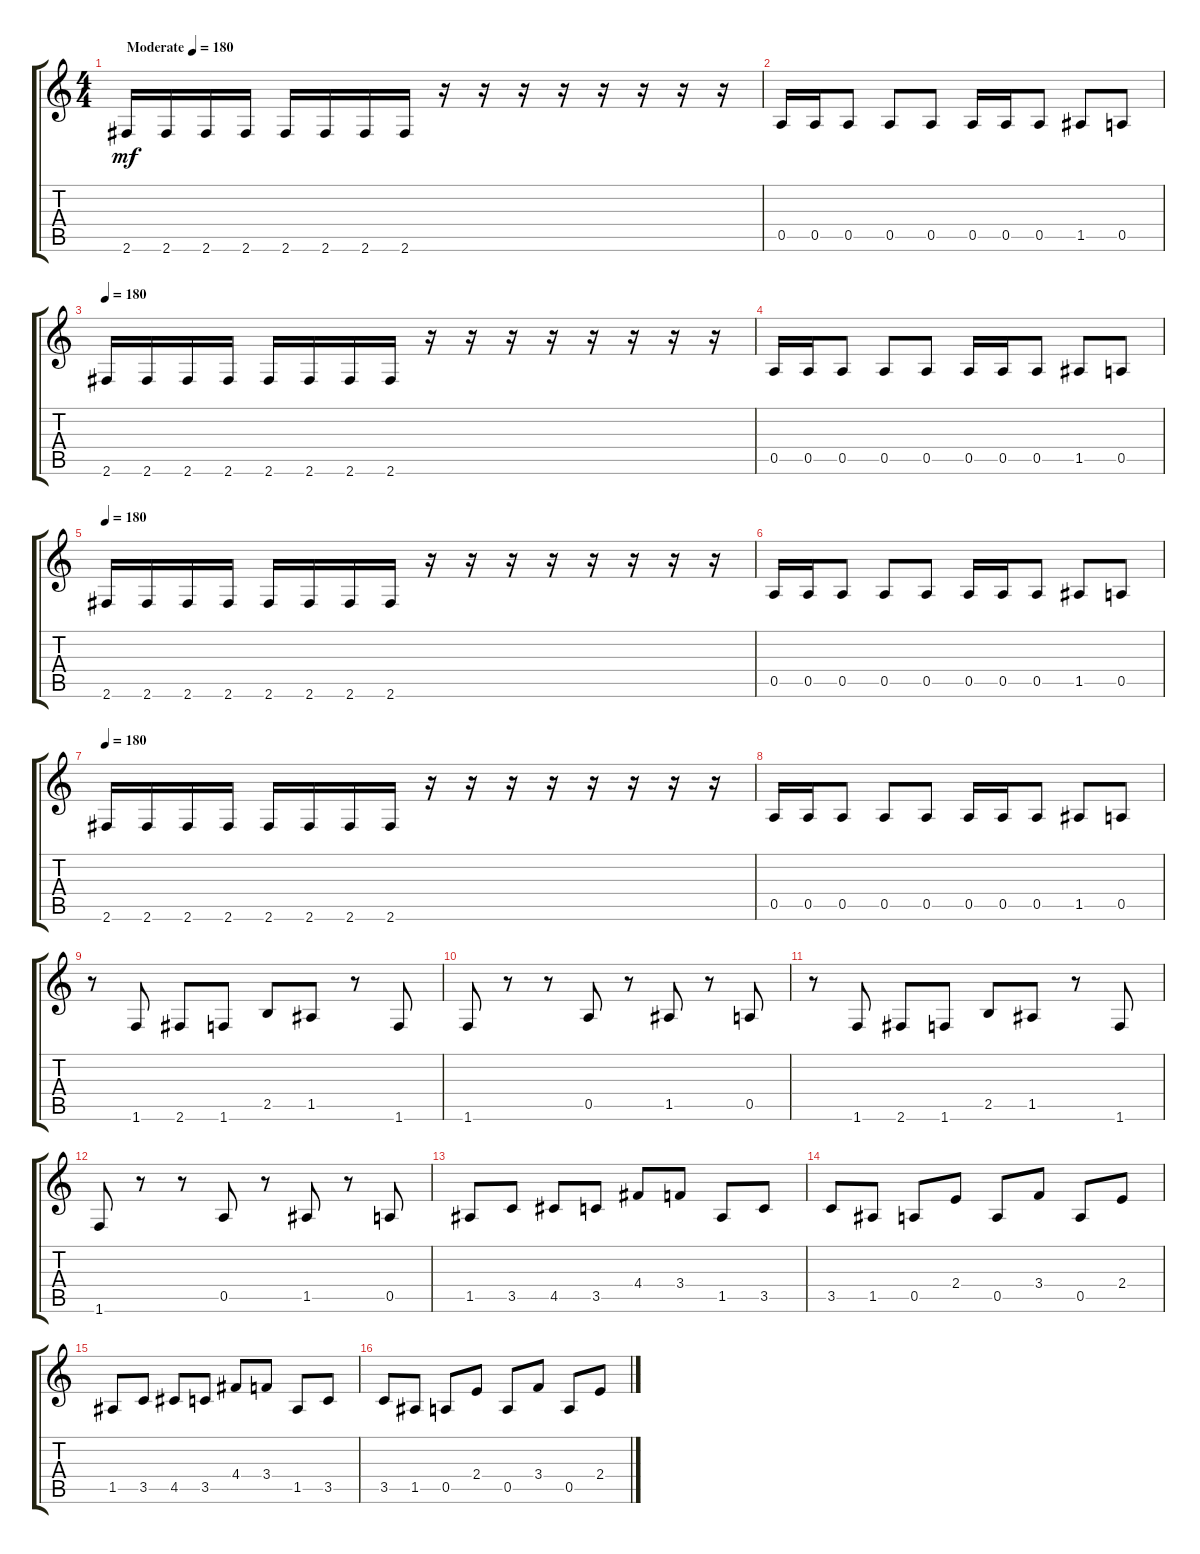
\track "" {instrument distortionguitar}
\staff {score tabs}
\tuning (E4 B3 G3 D3 A2 E2) {hide}
\ts (4 4)
\tempo (180 "Moderate")
\clef g2
\ks c
2.6.16{dy mf instrument distortionguitar} 2.6.16 2.6.16 2.6.16 2.6.16 2.6.16 2.6.16 2.6.16 r.16 r.16 r.16 r.16 r.16 r.16 r.16 r.16 |
0.5.16 0.5.16 0.5.8 0.5.8 0.5.8 0.5.16 0.5.16 0.5.8 1.5.8 0.5.8 |
\tempo 180
2.6.16 2.6.16 2.6.16 2.6.16 2.6.16 2.6.16 2.6.16 2.6.16 r.16 r.16 r.16 r.16 r.16 r.16 r.16 r.16 |
0.5.16 0.5.16 0.5.8 0.5.8 0.5.8 0.5.16 0.5.16 0.5.8 1.5.8 0.5.8 |
\tempo 180
2.6.16 2.6.16 2.6.16 2.6.16 2.6.16 2.6.16 2.6.16 2.6.16 r.16 r.16 r.16 r.16 r.16 r.16 r.16 r.16 |
0.5.16 0.5.16 0.5.8 0.5.8 0.5.8 0.5.16 0.5.16 0.5.8 1.5.8 0.5.8 |
\tempo 180
2.6.16 2.6.16 2.6.16 2.6.16 2.6.16 2.6.16 2.6.16 2.6.16 r.16 r.16 r.16 r.16 r.16 r.16 r.16 r.16 |
0.5.16 0.5.16 0.5.8 0.5.8 0.5.8 0.5.16 0.5.16 0.5.8 1.5.8 0.5.8 |
r.8 1.6.8 2.6.8 1.6.8 2.5.8 1.5.8 r.8 1.6.8 |
1.6.8 r.8 r.8 0.5.8 r.8 1.5.8 r.8 0.5.8 |
r.8 1.6.8 2.6.8 1.6.8 2.5.8 1.5.8 r.8 1.6.8 |
1.6.8 r.8 r.8 0.5.8 r.8 1.5.8 r.8 0.5.8 |
1.5.8 3.5.8 4.5.8 3.5.8 4.4.8 3.4.8 1.5.8 3.5.8 |
3.5.8 1.5.8 0.5.8 2.4.8 0.5.8 3.4.8 0.5.8 2.4.8 |
1.5.8 3.5.8 4.5.8 3.5.8 4.4.8 3.4.8 1.5.8 3.5.8 |
3.5.8 1.5.8 0.5.8 2.4.8 0.5.8 3.4.8 0.5.8 2.4.8
